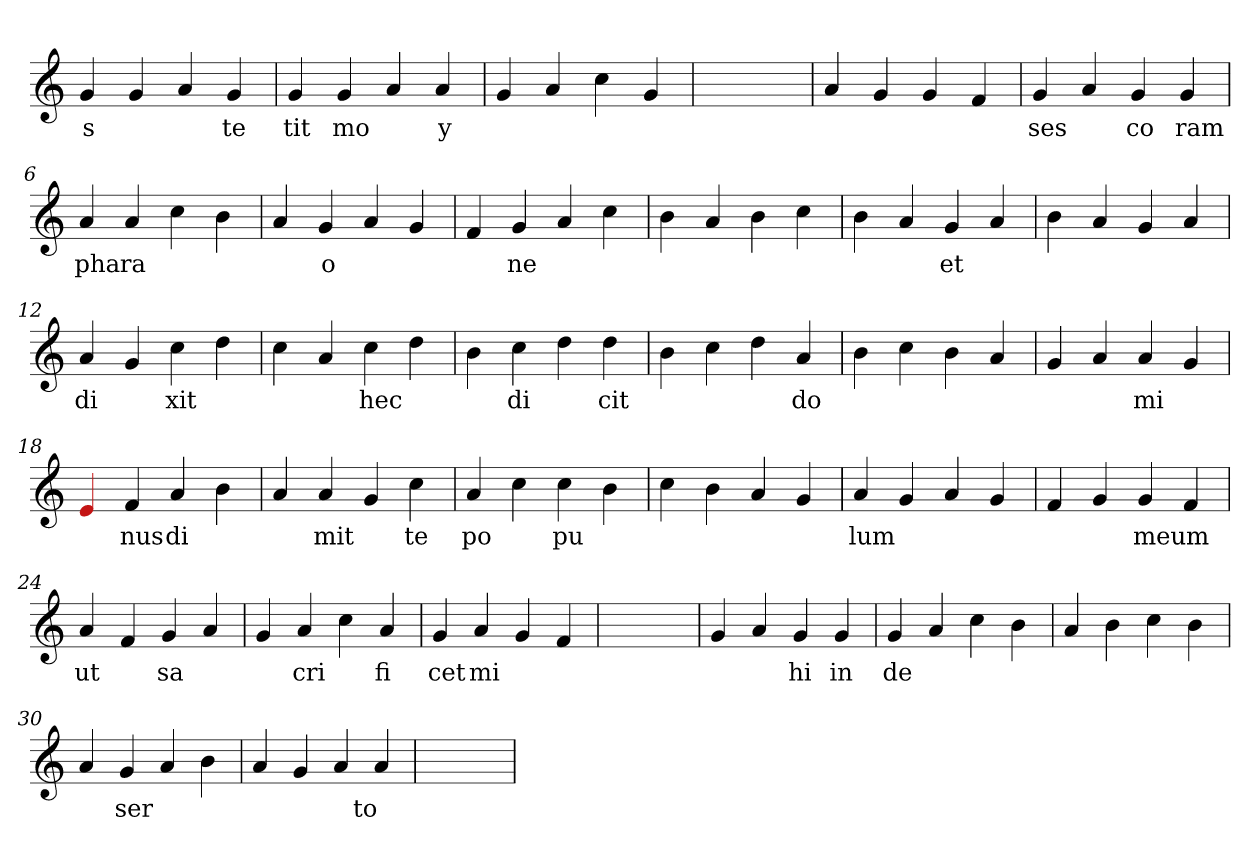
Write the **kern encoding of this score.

**kern	**text
*part1	*part1
*staff1	*staff1
*clefG2	*
=1	=1
4g	s
4g	.
4a	.
4g	te
=2	=2
4g	tit
4g	mo
4a	.
4a	y
=3	=3
4g	.
4a	.
4cc	.
4g	.
=4	=4
1ryy	.
=4	=4
4a	.
4g	.
4g	.
4f	.
=5	=5
4g	ses
4a	.
4g	co
4g	ram
=6	=6
4a	pha
4a	ra
4cc	.
4b	.
=7	=7
4a	.
4g	o
4a	.
4g	.
=8	=8
4f	.
4g	ne
4a	.
4cc	.
=9	=9
4b	.
4a	.
4b	.
4cc	.
=10	=10
4b	.
4a	.
4g	et
4a	.
=11	=11
4b	.
4a	.
4g	.
4a	.
=12	=12
4a	di
4g	.
4cc	xit
4dd	.
=13	=13
4cc	.
4a	.
4cc	hec
4dd	.
=14	=14
4b	.
4cc	di
4dd	.
4dd	cit
=15	=15
4b	.
4cc	.
4dd	.
4a	do
=16	=16
4b	.
4cc	.
4b	.
4a	.
=17	=17
4g	.
4a	.
4a	mi
4g	.
=18	=18
4Re	.
4f	nus
4a	di
4b	.
=19	=19
4a	.
4a	mit
4g	.
4cc	te
=20	=20
4a	po
4cc	.
4cc	pu
4b	.
=21	=21
4cc	.
4b	.
4a	.
4g	.
=22	=22
4a	lum
4g	.
4a	.
4g	.
=23	=23
4f	.
4g	.
4g	meum
4f	.
=24	=24
4a	ut
4f	.
4g	sa
4a	.
=25	=25
4g	.
4a	cri
4cc	.
4a	fi
=26	=26
4g	cet
4a	mi
4g	.
4f	.
=27	=27
1ryy	.
=27	=27
4g	.
4a	.
4g	hi
4g	in
=28	=28
4g	de
4a	.
4cc	.
4b	.
=29	=29
4a	.
4b	.
4cc	.
4b	.
=30	=30
4a	.
4g	ser
4a	.
4b	.
=31	=31
4a	.
4g	.
4a	.
4a	to
=32	=32
1ryy	.
=	=
*-	*-
